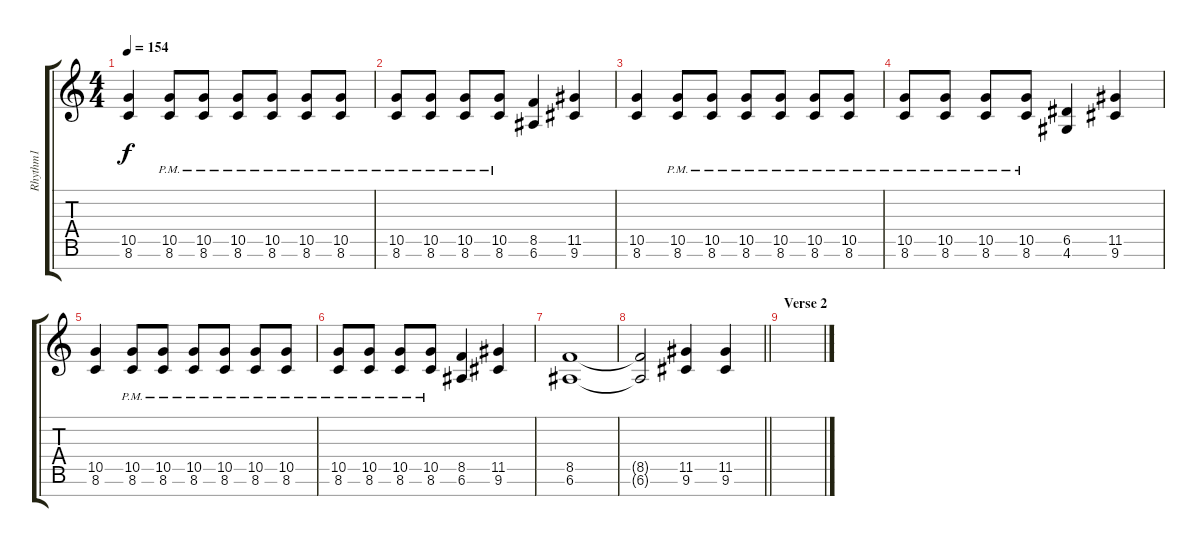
\track ("Rhythm1" "Rhythm1") {instrument distortionguitar}
\staff {score tabs}
\tuning (E4 B3 G3 D3 A2 E2 B1) {hide}
\ts (4 4)
\tempo 154
\clef g2
\ks c
(10.5 8.6).4{dy f} (10.5{pm} 8.6{pm}).8 (10.5{pm} 8.6{pm}).8 (10.5{pm} 8.6{pm}).8 (10.5{pm} 8.6{pm}).8 (10.5{pm} 8.6{pm}).8 (10.5{pm} 8.6{pm}).8 |
(10.5{pm} 8.6{pm}).8 (10.5{pm} 8.6{pm}).8 (10.5{pm} 8.6{pm}).8 (10.5{pm} 8.6{pm}).8 (8.5 6.6).4 (11.5 9.6).4 |
(10.5 8.6).4 (10.5{pm} 8.6{pm}).8 (10.5{pm} 8.6{pm}).8 (10.5{pm} 8.6{pm}).8 (10.5{pm} 8.6{pm}).8 (10.5{pm} 8.6{pm}).8 (10.5{pm} 8.6{pm}).8 |
(10.5{pm} 8.6{pm}).8 (10.5{pm} 8.6{pm}).8 (10.5{pm} 8.6{pm}).8 (10.5{pm} 8.6{pm}).8 (6.5 4.6).4 (11.5 9.6).4 |
(10.5 8.6).4 (10.5{pm} 8.6{pm}).8 (10.5{pm} 8.6{pm}).8 (10.5{pm} 8.6{pm}).8 (10.5{pm} 8.6{pm}).8 (10.5{pm} 8.6{pm}).8 (10.5{pm} 8.6{pm}).8 |
(10.5{pm} 8.6{pm}).8 (10.5{pm} 8.6{pm}).8 (10.5{pm} 8.6{pm}).8 (10.5{pm} 8.6{pm}).8 (8.5 6.6).4 (11.5 9.6).4 |
(8.5 6.6).1 |
\barLineRight lightlight
(8.5{t} 6.6{t}).2 (11.5 9.6).4 (11.5 9.6).4 |
\section ("" "Verse 2")
